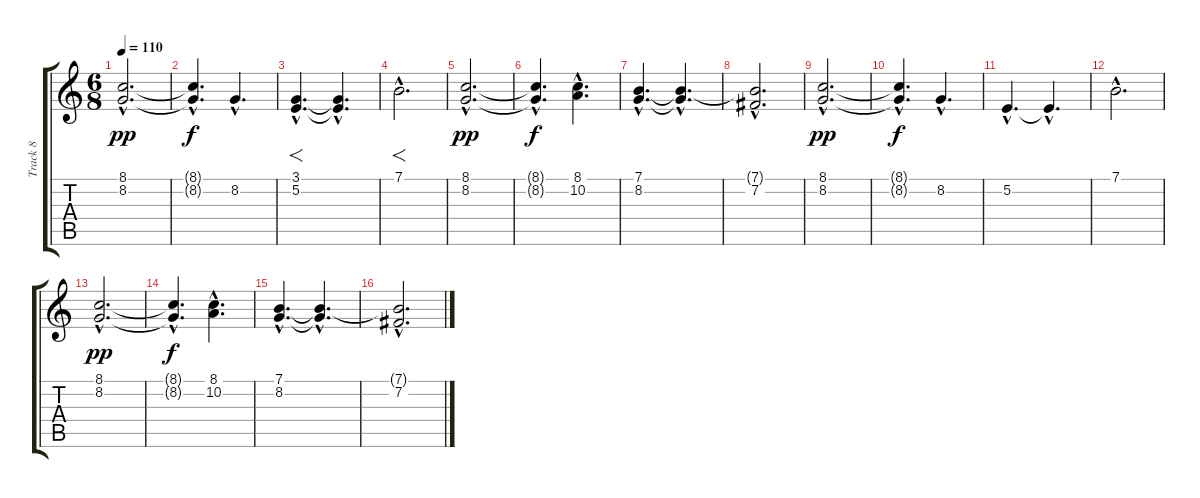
\track ("Track 8" "Track 8") {instrument choiraahs}
\staff {score tabs}
\tuning (E4 B3 G3 D3 A2 E2) {hide}
\ts (6 8)
\tempo 110
\clef g2
\ks c
(8.1{hac} 8.2{hac}).2{d dy pp} |
(8.1{hac t} 8.2{hac t}).4{d dy f} 8.2{hac}.4{d} |
(3.1{hac} 5.2{hac}).4{f d} (3.1{hac t} 5.2{hac t}).4{d} |
7.1{hac}.2{f d} |
(8.1{hac} 8.2{hac}).2{d dy pp} |
(8.1{hac t} 8.2{hac t}).4{d dy f} (8.1{hac} 10.2{hac}).4{d} |
(7.1{hac} 8.2{hac}).4{d} (7.1{hac t} 8.2{hac t}).4{d} |
(7.1{hac t} 7.2{hac}).2{d} |
(8.1{hac} 8.2{hac}).2{d dy pp} |
(8.1{hac t} 8.2{hac t}).4{d dy f} 8.2{hac}.4{d} |
5.2{hac}.4{d} 5.2{hac t}.4{d} |
7.1{hac}.2{d} |
(8.1{hac} 8.2{hac}).2{d dy pp} |
(8.1{hac t} 8.2{hac t}).4{d dy f} (8.1{hac} 10.2{hac}).4{d} |
(7.1{hac} 8.2{hac}).4{d} (7.1{hac t} 8.2{hac t}).4{d} |
(7.1{hac t} 7.2{hac}).2{d}
